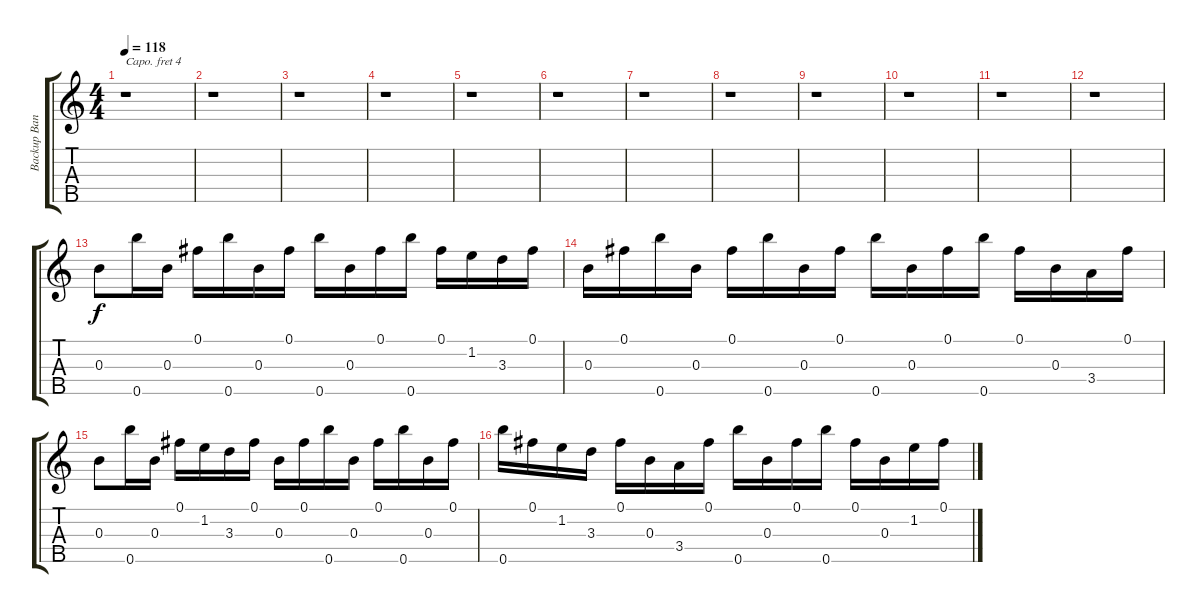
\track ("Backup Banjo" "Backup Ban") {instrument banjo}
\staff {score tabs}
\capo 4
\tuning (D4 B3 G3 D3 G4) {hide}
\displaytranspose 12
\ts (4 4)
\tempo 118
\clef g2
\ks c
r.1{dy f instrument banjo} |
r.1 |
r.1 |
r.1 |
r.1 |
r.1 |
r.1 |
r.1 |
r.1 |
r.1 |
r.1 |
r.1 |
0.3.8 0.5.16 0.3.16 0.1.16 0.5.16 0.3.16 0.1.16 0.5.16 0.3.16 0.1.16 0.5.16 0.1.16 1.2.16 3.3.16 0.1.16 |
0.3.16 0.1.16 0.5.16 0.3.16 0.1.16 0.5.16 0.3.16 0.1.16 0.5.16 0.3.16 0.1.16 0.5.16 0.1.16 0.3.16 3.4.16 0.1.16 |
0.3.8 0.5.16 0.3.16 0.1.16 1.2.16 3.3.16 0.1.16 0.3.16 0.1.16 0.5.16 0.3.16 0.1.16 0.5.16 0.3.16 0.1.16 |
0.5.16 0.1.16 1.2.16 3.3.16 0.1.16 0.3.16 3.4.16 0.1.16 0.5.16 0.3.16 0.1.16 0.5.16 0.1.16 0.3.16 1.2.16 0.1.16
